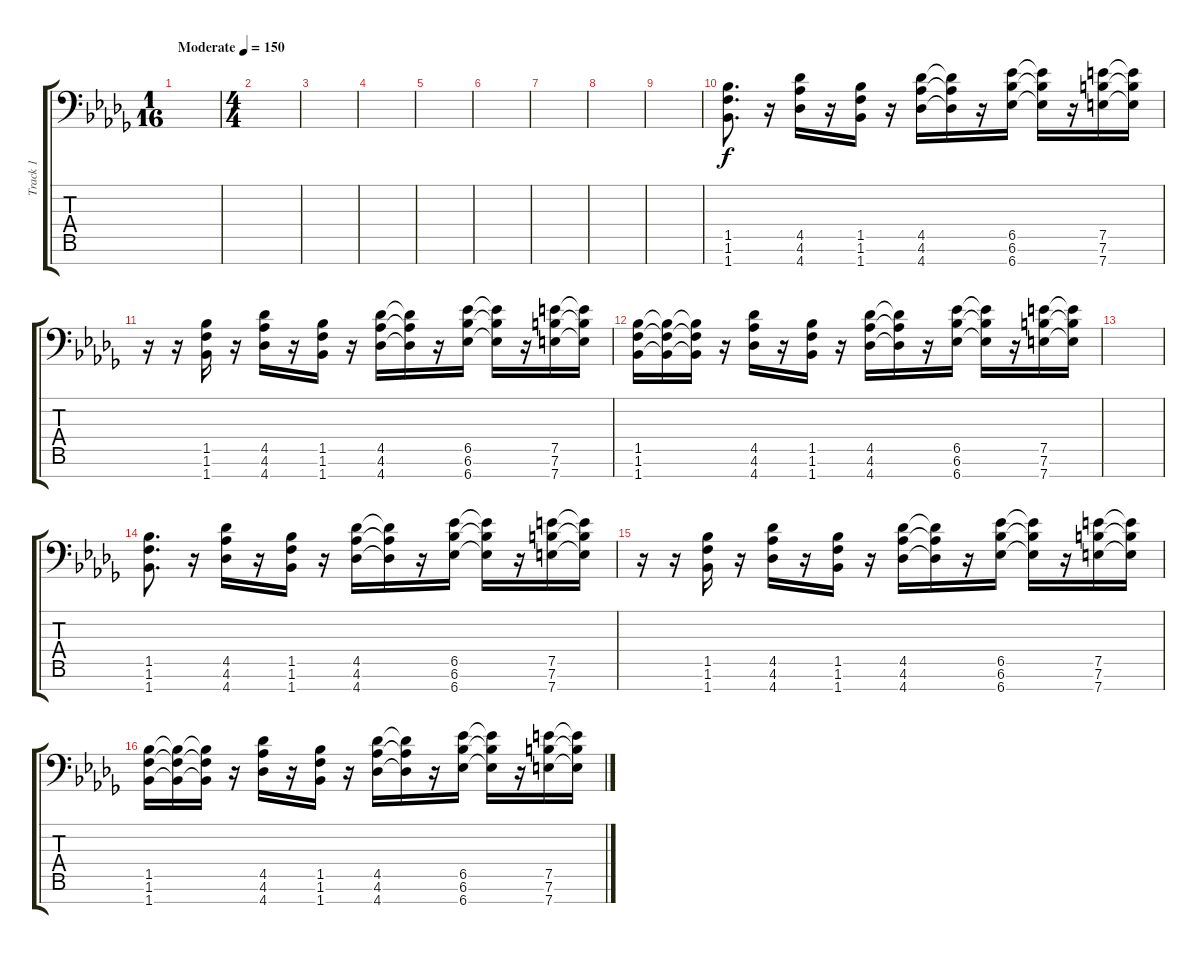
\track ("Track 1" "Track 1") {instrument overdrivenguitar}
\staff {score tabs}
\tuning (E4 B3 G3 D3 A2 E2 A1) {hide}
\ts (1 16)
\tempo (150 "Moderate")
\clef f4
\ks bbminor
|
\ts (4 4)
|
|
|
|
|
|
|
|
(1.5 1.6 1.7).8{d} r.16 (4.5 4.6 4.7).16 r.16 (1.5 1.6 1.7).16 r.16 (4.5 4.6 4.7).16 (4.5{t} 4.6{t} 4.7{t}).16 r.16 (6.5 6.6 6.7).16 (6.5{t} 6.6{t} 6.7{t}).16 r.16 (7.5 7.6 7.7).16 (7.5{t} 7.6{t} 7.7{t}).16 |
r.16 r.16 (1.5 1.6 1.7).16 r.16 (4.5 4.6 4.7).16 r.16 (1.5 1.6 1.7).16 r.16 (4.5 4.6 4.7).16 (4.5{t} 4.6{t} 4.7{t}).16 r.16 (6.5 6.6 6.7).16 (6.5{t} 6.6{t} 6.7{t}).16 r.16 (7.5 7.6 7.7).16 (7.5{t} 7.6{t} 7.7{t}).16 |
(1.5 1.6 1.7).16 (1.5{t} 1.6{t} 1.7{t}).16 (1.5{t} 1.6{t} 1.7{t}).16 r.16 (4.5 4.6 4.7).16 r.16 (1.5 1.6 1.7).16 r.16 (4.5 4.6 4.7).16 (4.5{t} 4.6{t} 4.7{t}).16 r.16 (6.5 6.6 6.7).16 (6.5{t} 6.6{t} 6.7{t}).16 r.16 (7.5 7.6 7.7).16 (7.5{t} 7.6{t} 7.7{t}).16 |
|
(1.5 1.6 1.7).8{d} r.16 (4.5 4.6 4.7).16 r.16 (1.5 1.6 1.7).16 r.16 (4.5 4.6 4.7).16 (4.5{t} 4.6{t} 4.7{t}).16 r.16 (6.5 6.6 6.7).16 (6.5{t} 6.6{t} 6.7{t}).16 r.16 (7.5 7.6 7.7).16 (7.5{t} 7.6{t} 7.7{t}).16 |
r.16 r.16 (1.5 1.6 1.7).16 r.16 (4.5 4.6 4.7).16 r.16 (1.5 1.6 1.7).16 r.16 (4.5 4.6 4.7).16 (4.5{t} 4.6{t} 4.7{t}).16 r.16 (6.5 6.6 6.7).16 (6.5{t} 6.6{t} 6.7{t}).16 r.16 (7.5 7.6 7.7).16 (7.5{t} 7.6{t} 7.7{t}).16 |
(1.5 1.6 1.7).16 (1.5{t} 1.6{t} 1.7{t}).16 (1.5{t} 1.6{t} 1.7{t}).16 r.16 (4.5 4.6 4.7).16 r.16 (1.5 1.6 1.7).16 r.16 (4.5 4.6 4.7).16 (4.5{t} 4.6{t} 4.7{t}).16 r.16 (6.5 6.6 6.7).16 (6.5{t} 6.6{t} 6.7{t}).16 r.16 (7.5 7.6 7.7).16 (7.5{t} 7.6{t} 7.7{t}).16
